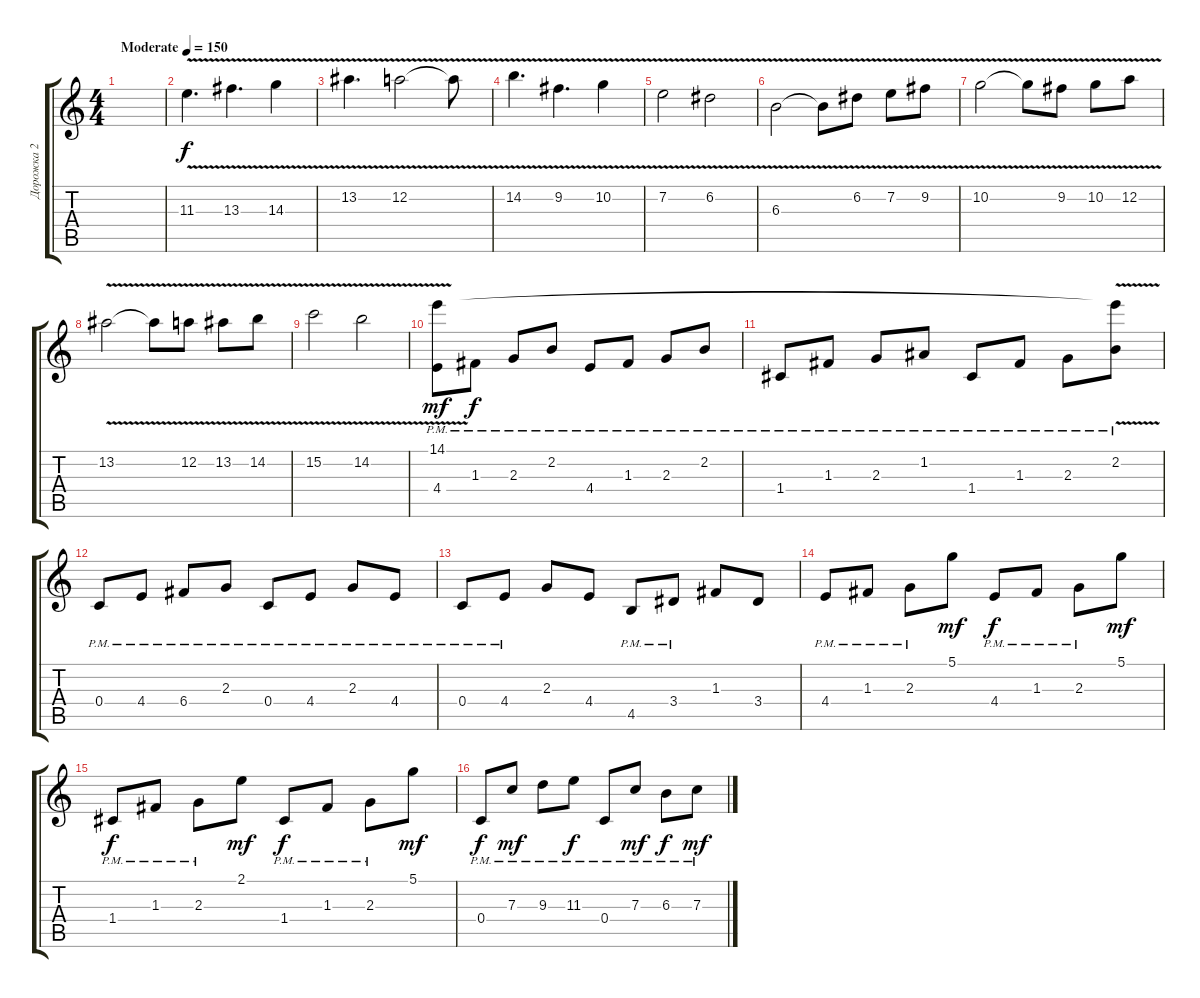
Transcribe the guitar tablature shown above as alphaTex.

\track ("Дорожка 2" "Дорожка 2") {instrument distortionguitar}
\staff {score tabs}
\tuning (D4 A3 F3 C3 G2 C2) {hide}
\ts (4 4)
\tempo (150 "Moderate")
\clef g2
\ks c
|
11.3{v}.4{d} 13.3{v}.4{d} 14.3{v}.4 |
13.2{v}.4{d} 12.2{v}.2 12.2{t}.8 |
14.2{v}.4{d} 9.2{v}.4{d} 10.2{v}.4 |
7.2{v}.2 6.2{v}.2 |
6.3{v}.2 6.3{t}.8 6.2{v}.8 7.2{v}.8 9.2{v}.8 |
10.2{v}.2 10.2{t}.8 9.2{v}.8 10.2{v}.8 12.2{v}.8 |
13.2{v}.2 13.2{t}.8 12.2{v}.8 13.2{v}.8 14.2{v}.8 |
15.2{v}.2 14.2{v}.2 |
(14.1{v} 4.4{pm}).8{dy mf} 1.3{pm}.8{dy f} 2.3{pm}.8 2.2{pm}.8 4.4{pm}.8 1.3{pm}.8 2.3{pm}.8 2.2{pm}.8 |
1.4{pm}.8 1.3{pm}.8 2.3{pm}.8 1.2{pm}.8 1.4{pm}.8 1.3{pm}.8 2.3{pm}.8 (14.1{t} 2.2{pm}).8 |
0.4{pm}.8 4.4{pm}.8 6.4{pm}.8 2.3{pm}.8 0.4{pm}.8 4.4{pm}.8 2.3{pm}.8 4.4{pm}.8 |
0.4{pm}.8 4.4{pm}.8 2.3.8 4.4.8 4.5{pm}.8 3.4{pm}.8 1.3.8 3.4.8 |
4.4{pm}.8 1.3{pm}.8 2.3{pm}.8 5.1.8{dy mf} 4.4{pm}.8{dy f} 1.3{pm}.8 2.3{pm}.8 5.1.8{dy mf} |
1.4{pm}.8{dy f} 1.3{pm}.8 2.3{pm}.8 2.1.8{dy mf} 1.4{pm}.8{dy f} 1.3{pm}.8 2.3{pm}.8 5.1.8{dy mf} |
0.4{pm}.8{dy f} 7.3{pm}.8{dy mf} 9.3{pm}.8 11.3{pm}.8{dy f} 0.4{pm}.8 7.3{pm}.8{dy mf} 6.3{pm}.8{dy f} 7.3{pm}.8{dy mf}
